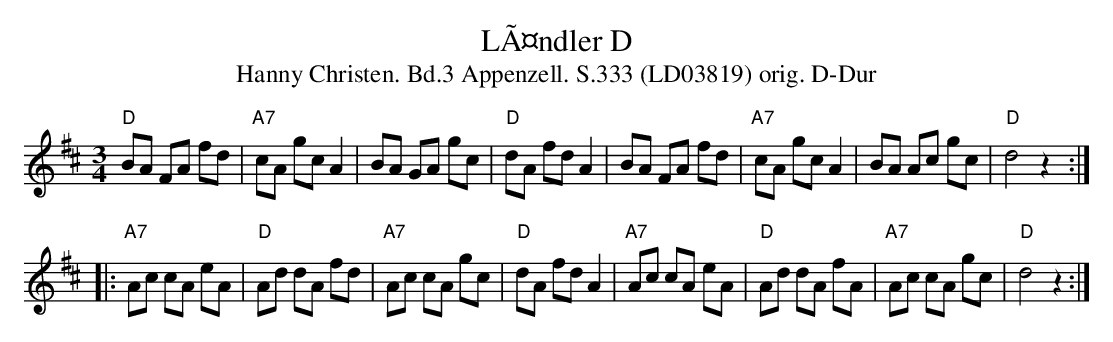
X:1
T:LÃ¤ndler D
T:Hanny Christen. Bd.3 Appenzell. S.333 (LD03819) orig. D-Dur
M:3/4
L:1/8
K:D
"D"BA FA fd | "A7"cA gc A2 | BA GA gc | "D"dA fd A2 | \
   BA FA fd | "A7"cA gc A2 | BA Ac gc | "D"d4 z2 :|
|: "A7"Ac cA eA | "D"Ad dA fd | "A7"Ac cA gc | "D"dA fd A2 | \
   "A7"Ac cA eA | "D"Ad dA fA | "A7"Ac cA gc | "D"d4 z2 :|
